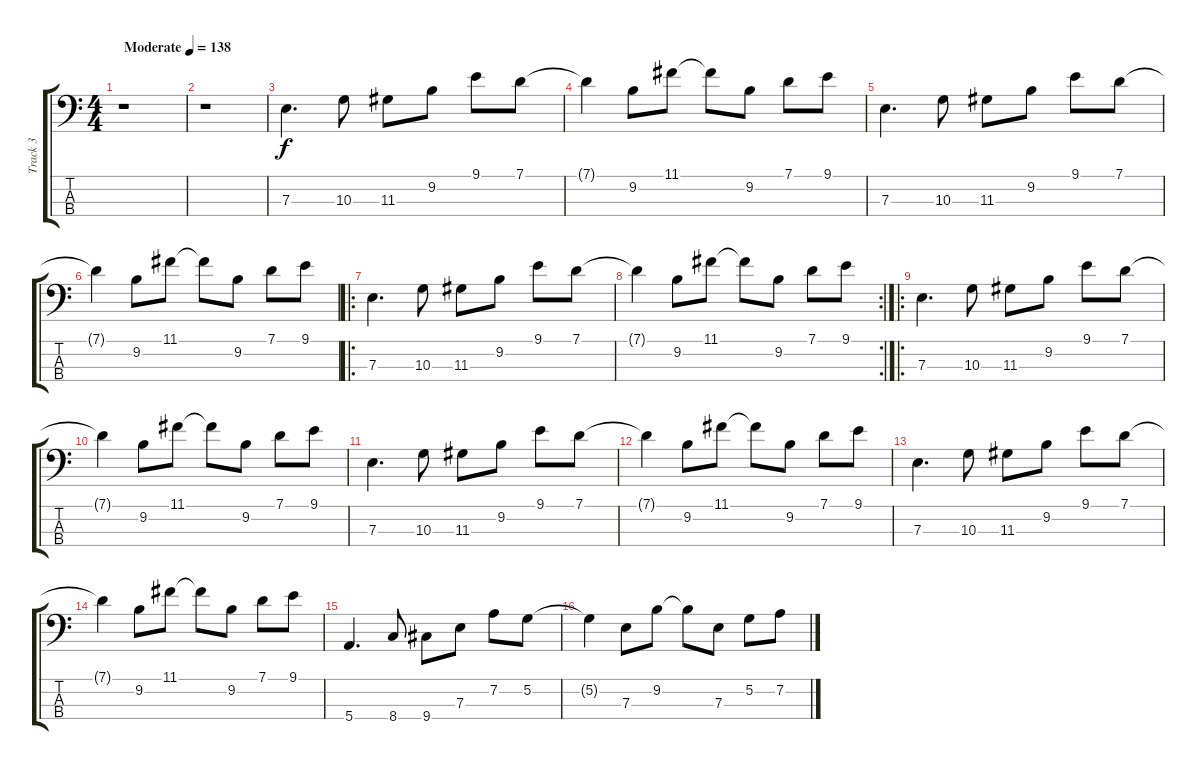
\track ("Track 3" "Track 3") {instrument electricbassfinger}
\staff {score tabs}
\tuning (G2 D2 A1 E1) {hide}
\ts (4 4)
\tempo (138 "Moderate")
\clef f4
\ks c
r.1{dy f instrument electricbassfinger} |
r.1 |
7.3.4{d} 10.3.8 11.3.8 9.2.8 9.1.8 7.1.8 |
7.1{t}.4 9.2.8 11.1.8 11.1{t}.8 9.2.8 7.1.8 9.1.8 |
7.3.4{d} 10.3.8 11.3.8 9.2.8 9.1.8 7.1.8 |
7.1{t}.4 9.2.8 11.1.8 11.1{t}.8 9.2.8 7.1.8 9.1.8 |
\ro
7.3.4{d} 10.3.8 11.3.8 9.2.8 9.1.8 7.1.8 |
\rc 2
7.1{t}.4 9.2.8 11.1.8 11.1{t}.8 9.2.8 7.1.8 9.1.8 |
\ro
7.3.4{d} 10.3.8 11.3.8 9.2.8 9.1.8 7.1.8 |
7.1{t}.4 9.2.8 11.1.8 11.1{t}.8 9.2.8 7.1.8 9.1.8 |
7.3.4{d} 10.3.8 11.3.8 9.2.8 9.1.8 7.1.8 |
7.1{t}.4 9.2.8 11.1.8 11.1{t}.8 9.2.8 7.1.8 9.1.8 |
7.3.4{d} 10.3.8 11.3.8 9.2.8 9.1.8 7.1.8 |
7.1{t}.4 9.2.8 11.1.8 11.1{t}.8 9.2.8 7.1.8 9.1.8 |
5.4.4{d} 8.4.8 9.4.8 7.3.8 7.2.8 5.2.8 |
5.2{t}.4 7.3.8 9.2.8 9.2{t}.8 7.3.8 5.2.8 7.2.8
